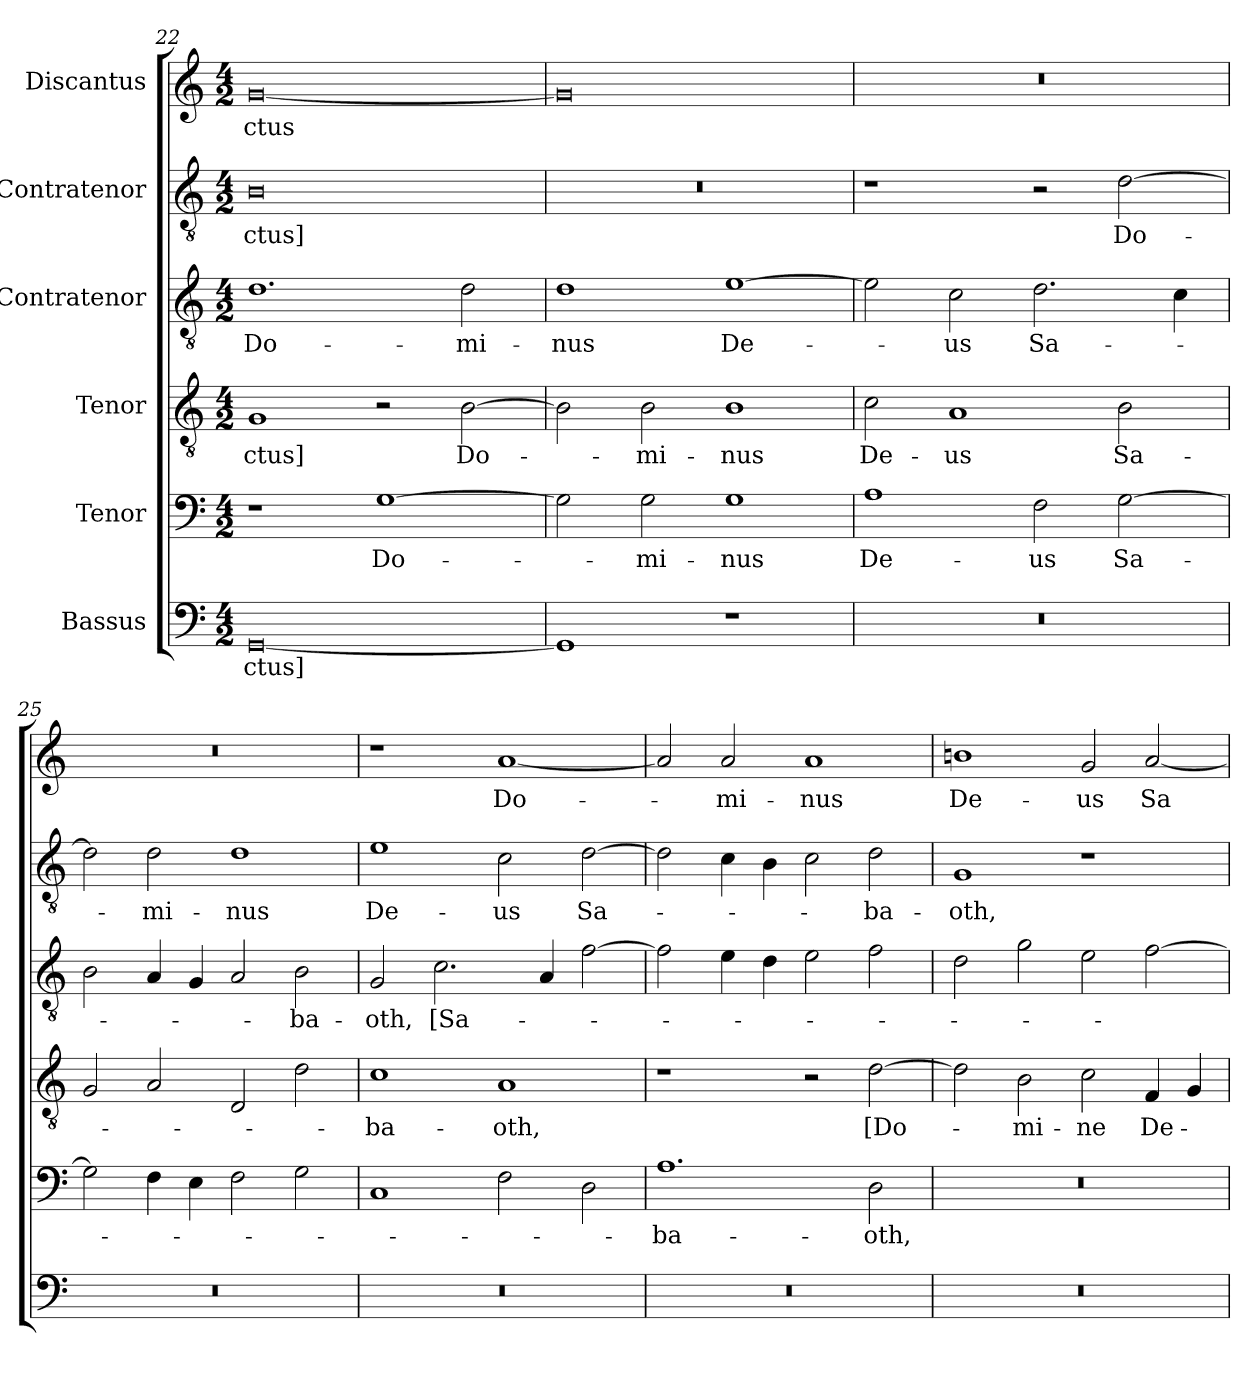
**kern	**text	**kern	**text	**kern	**text	**kern	**text	**kern	**text	**kern	**text
*part6	*part6	*part5	*part5	*part4	*part4	*part3	*part3	*part2	*part2	*part1	*part1
*staff6	*staff6	*staff5	*staff5	*staff4	*staff4	*staff3	*staff3	*staff2	*staff2	*staff1	*staff1
*I"Bassus	*	*I"Tenor	*	*I"Tenor	*	*I"Contratenor	*	*I"Contratenor	*	*I"Discantus	*
*clefF4	*	*clefF4	*	*clefGv2	*	*clefGv2	*	*clefGv2	*	*clefG2	*
*k[]	*	*k[]	*	*k[]	*	*k[]	*	*k[]	*	*k[]	*
*M4/2	*	*M4/2	*	*M4/2	*	*M4/2	*	*M4/2	*	*M4/2	*
=22	=22	=22	=22	=22	=22	=22	=22	=22	=22	=22	=22
[0GG/	-ctus]	1r	.	1G/	-ctus]	1.d\	Do-	0B\	-ctus]	[0g/	-ctus
.	.	[1G\	Do-	2r	.	.	.	.	.	.	.
.	.	.	.	[2B\	Do-	2d\	-mi-	.	.	.	.
=23	=23	=23	=23	=23	=23	=23	=23	=23	=23	=23	=23
1GG/]	.	2G\]	.	2B\]	.	1d\	-nus	0r	.	0g/]	.
.	.	2G\	-mi-	2B\	-mi-	.	.	.	.	.	.
1r	.	1G\	-nus	1B\	-nus	[1e\	De-	.	.	.	.
=24	=24	=24	=24	=24	=24	=24	=24	=24	=24	=24	=24
0r	.	1A\	De-	2c\	De-	2e\]	.	1r	.	0r	.
.	.	.	.	1A/	-us	2c\	-us	.	.	.	.
.	.	2F\	-us	.	.	2.d\	Sa-	2r	.	.	.
.	.	[2G\	Sa-	2B\	Sa-	.	.	[2d\	Do-	.	.
.	.	.	.	.	.	4c\	.	.	.	.	.
=25	=25	=25	=25	=25	=25	=25	=25	=25	=25	=25	=25
0r	.	2G\]	.	2G/	.	2B\	.	2d\]	.	0r	.
.	.	4F\	.	2A/	.	4A/	.	2d\	-mi-	.	.
.	.	4E\	.	.	.	4G/	.	.	.	.	.
.	.	2F\	.	2D/	.	2A/	.	1d\	-nus	.	.
.	.	2G\	.	2d\	.	2B\	-ba-	.	.	.	.
=26	=26	=26	=26	=26	=26	=26	=26	=26	=26	=26	=26
0r	.	1C/	.	1c\	-ba-	2G/	-oth,	1e\	De-	1r	.
.	.	.	.	.	.	2.c\	[Sa-	.	.	.	.
.	.	2F\	.	1A/	-oth,	.	.	2c\	-us	[1a/	Do-
.	.	.	.	.	.	4A/	.	.	.	.	.
.	.	2D\	.	.	.	[2f\	.	[2d\	Sa-	.	.
=27	=27	=27	=27	=27	=27	=27	=27	=27	=27	=27	=27
0r	.	1.A\	-ba-	1r	.	2f\]	.	2d\]	.	2a/]	.
.	.	.	.	.	.	4e\	.	4c\	.	2a/	-mi-
.	.	.	.	.	.	4d\	.	4B\	.	.	.
.	.	.	.	2r	.	2e\	.	2c\	.	1a/	-nus
.	.	2D\	-oth,	[2d\	[Do-	2f\	.	2d\	-ba-	.	.
=28	=28	=28	=28	=28	=28	=28	=28	=28	=28	=28	=28
0r	.	0r	.	2d\]	.	2d\	.	1G/	-oth,	1bn\	De-
.	.	.	.	2B\	-mi-	2g\	.	.	.	.	.
.	.	.	.	2c\	-ne	2e\	.	1r	.	2g/	-us
.	.	.	.	4F/	De-	[2f\	.	.	.	[2a/	Sa-
.	.	.	.	4G/	.	.	.	.	.	.	.
=	=	=	=	=	=	=	=	=	=	=	=
*-	*-	*-	*-	*-	*-	*-	*-	*-	*-	*-	*-
